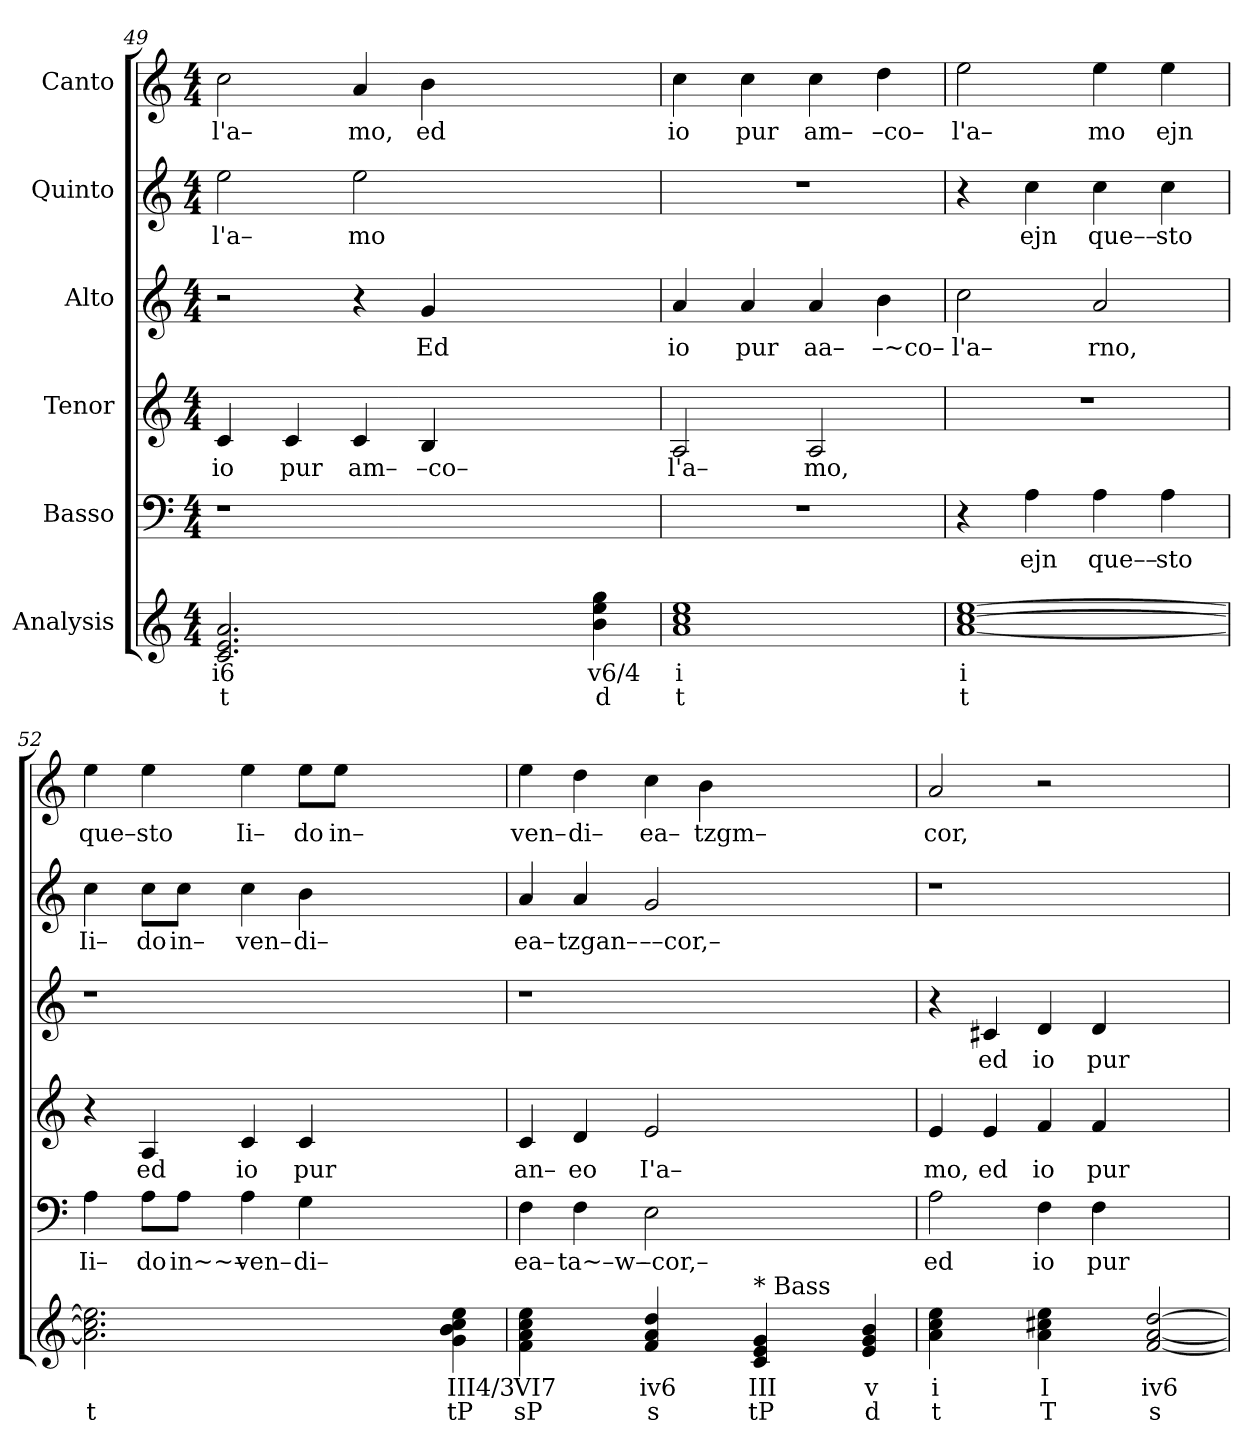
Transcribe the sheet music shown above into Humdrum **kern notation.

**kern	**text	**text	**kern	**text	**kern	**text	**kern	**text	**kern	**text	**kern	**text
*part6	*part6	*part6	*part5	*part5	*part4	*part4	*part3	*part3	*part2	*part2	*part1	*part1
*staff6	*staff6	*staff6	*staff5	*staff5	*staff4	*staff4	*staff3	*staff3	*staff2	*staff2	*staff1	*staff1
*I"Analysis	*	*	*I"Basso	*	*I"Tenor	*	*I"Alto	*	*I"Quinto	*	*I"Canto	*
*	*	*	*clefF4	*	*clefG2	*	*clefG2	*	*clefG2	*	*clefG2	*
*k[]	*	*	*k[]	*	*k[]	*	*k[]	*	*k[]	*	*k[]	*
*M4/4	*	*	*M4/4	*	*M4/4	*	*M4/4	*	*M4/4	*	*M4/4	*
=49	=49	=49	=49	=49	=49	=49	=49	=49	=49	=49	=49	=49
!	!	!	!	!	!	!LO:LY:b	!	!	!	!	!	!
!	!	!	!	!	!	!	!	!	!	!LO:LY:b	!	!
!	!	!	!	!	!	!	!	!	!	!	!	!LO:LY:b
2.c 2.e 2.a	i6	t	1r	.	4c/	io	2r	.	2ee\	l'a–	2cc\	l'a–
!	!	!	!	!	!	!LO:LY:b	!	!	!	!	!	!
.	.	.	.	.	4c/	pur	.	.	.	.	.	.
!	!	!	!	!	!	!LO:LY:b	!	!	!	!	!	!
!	!	!	!	!	!	!	!	!	!	!LO:LY:b	!	!
!	!	!	!	!	!	!	!	!	!	!	!	!LO:LY:b
.	.	.	.	.	4c/	am–	4r	.	2ee\	mo	4a/	mo,
!	!	!	!	!	!	!LO:LY:b	!	!	!	!	!	!
!	!	!	!	!	!	!	!	!LO:LY:b	!	!	!	!
!	!	!	!	!	!	!	!	!	!	!	!	!LO:LY:b
2.ryy	.	.	.	.	4B/	–co–	4g/	Ed	.	.	4b\	ed
.	.	.	2.ryy	.	2.ryy	.	2.ryy	.	2.ryy	.	2.ryy	.
4b 4ee 4gg	v6/4	d	.	.	.	.	.	.	.	.	.	.
=50	=50	=50	=50	=50	=50	=50	=50	=50	=50	=50	=50	=50
!	!	!	!	!	!	!LO:LY:b	!	!	!	!	!	!
!	!	!	!	!	!	!	!	!LO:LY:b	!	!	!	!
!	!	!	!	!	!	!	!	!	!	!	!	!LO:LY:b
1a 1cc 1ee	i	t	1r	.	2A/	l'a–	4a/	io	1r	.	4cc\	io
!	!	!	!	!	!	!	!	!LO:LY:b	!	!	!	!
!	!	!	!	!	!	!	!	!	!	!	!	!LO:LY:b
.	.	.	.	.	.	.	4a/	pur	.	.	4cc\	pur
!	!	!	!	!	!	!LO:LY:b	!	!	!	!	!	!
!	!	!	!	!	!	!	!	!LO:LY:b	!	!	!	!
!	!	!	!	!	!	!	!	!	!	!	!	!LO:LY:b
.	.	.	.	.	2A/	mo,	4a/	aa–	.	.	4cc\	am–
!	!	!	!	!	!	!	!	!LO:LY:b	!	!	!	!
!	!	!	!	!	!	!	!	!	!	!	!	!LO:LY:b
.	.	.	.	.	.	.	4b\	–~co–	.	.	4dd\	–co–
=51	=51	=51	=51	=51	=51	=51	=51	=51	=51	=51	=51	=51
!	!	!	!	!	!	!	!	!LO:LY:b	!	!	!	!
!	!	!	!	!	!	!	!	!	!	!	!	!LO:LY:b
[1a [1cc [1ee	i	t	4r	.	1r	.	2cc\	l'a–	4r	.	2ee\	l'a–
!	!	!	!	!LO:LY:b	!	!	!	!	!	!	!	!
!	!	!	!	!	!	!	!	!	!	!LO:LY:b	!	!
.	.	.	4A\	ejn	.	.	.	.	4cc\	ejn	.	.
!	!	!	!	!LO:LY:b	!	!	!	!	!	!	!	!
!	!	!	!	!	!	!	!	!LO:LY:b	!	!	!	!
!	!	!	!	!	!	!	!	!	!	!LO:LY:b	!	!
!	!	!	!	!	!	!	!	!	!	!	!	!LO:LY:b
.	.	.	4A\	que––	.	.	2a/	rno,	4cc\	que––	4ee\	mo
!	!	!	!	!LO:LY:b	!	!	!	!	!	!	!	!
!	!	!	!	!	!	!	!	!	!	!LO:LY:b	!	!
!	!	!	!	!	!	!	!	!	!	!	!	!LO:LY:b
.	.	.	4A\	sto	.	.	.	.	4cc\	sto	4ee\	ejn
=52	=52	=52	=52	=52	=52	=52	=52	=52	=52	=52	=52	=52
!	!	!	!	!LO:LY:b	!	!	!	!	!	!	!	!
!	!	!	!	!	!	!	!	!	!	!LO:LY:b	!	!
!	!	!	!	!	!	!	!	!	!	!	!	!LO:LY:b
2.a] 2.cc] 2.ee]	.	t	4A\	Ii–	4r	.	1r	.	4cc\	Ii–	4ee\	que–
!	!	!	!	!LO:LY:b	!	!	!	!	!	!	!	!
!	!	!	!	!	!	!LO:LY:b	!	!	!	!	!	!
!	!	!	!	!	!	!	!	!	!	!LO:LY:b	!	!
!	!	!	!	!	!	!	!	!	!	!	!	!LO:LY:b
.	.	.	8A\L	do	4A/	ed	.	.	8cc\L	do	4ee\	sto
!	!	!	!	!LO:LY:b	!	!	!	!	!	!	!	!
!	!	!	!	!	!	!	!	!	!	!LO:LY:b	!	!
.	.	.	8A\J	in~~–	.	.	.	.	8cc\J	in–	.	.
!	!	!	!	!LO:LY:b	!	!	!	!	!	!	!	!
!	!	!	!	!	!	!LO:LY:b	!	!	!	!	!	!
!	!	!	!	!	!	!	!	!	!	!LO:LY:b	!	!
!	!	!	!	!	!	!	!	!	!	!	!	!LO:LY:b
.	.	.	4A\	ven–	4c/	io	.	.	4cc\	ven–	4ee\	Ii–
!	!	!	!	!LO:LY:b	!	!	!	!	!	!	!	!
!	!	!	!	!	!	!LO:LY:b	!	!	!	!	!	!
!	!	!	!	!	!	!	!	!	!	!LO:LY:b	!	!
!	!	!	!	!	!	!	!	!	!	!	!	!LO:LY:b
2.ryy	.	.	4G\	di–	4c/	pur	.	.	4b\	di–	8ee\L	do
!	!	!	!	!	!	!	!	!	!	!	!	!LO:LY:b
.	.	.	.	.	.	.	.	.	.	.	8ee\J	in–
.	.	.	2.ryy	.	2.ryy	.	2.ryy	.	2.ryy	.	2.ryy	.
4g 4b 4cc 4ee	III4/3	tP	.	.	.	.	.	.	.	.	.	.
=53	=53	=53	=53	=53	=53	=53	=53	=53	=53	=53	=53	=53
!	!	!	!	!LO:LY:b	!	!	!	!	!	!	!	!
!	!	!	!	!	!	!LO:LY:b	!	!	!	!	!	!
!	!	!	!	!	!	!	!	!	!	!LO:LY:b	!	!
!	!	!	!	!	!	!	!	!	!	!	!	!LO:LY:b
4f 4a 4cc 4ee	VI7	sP	4F\	ea–	4c/	an–	1r	.	4a/	ea–	4ee\	ven–
!	!	!	!	!LO:LY:b	!	!	!	!	!	!	!	!
!	!	!	!	!	!	!LO:LY:b	!	!	!	!	!	!
!	!	!	!	!	!	!	!	!	!	!LO:LY:b	!	!
!	!	!	!	!	!	!	!	!	!	!	!	!LO:LY:b
4ryy	.	.	4F\	ta~–w–	4d/	eo	.	.	4a/	tzgan–	4dd\	di–
!	!	!	!	!LO:LY:b	!	!	!	!	!	!	!	!
!	!	!	!	!	!	!LO:LY:b	!	!	!	!	!	!
!	!	!	!	!	!	!	!	!	!	!LO:LY:b	!	!
!	!	!	!	!	!	!	!	!	!	!	!	!LO:LY:b
4f 4a 4dd	iv6	s	2E\	–cor,–	2e/	I'a–	.	.	2g/	––cor,–	4cc\	ea–
!	!	!	!	!	!	!	!	!	!	!	!	!LO:LY:b
4ryy	.	.	.	.	.	.	.	.	.	.	4b\	tzgm–
!LO:TX:a:t=* Bass	!	!	!	!	!	!	!	!	!	!	!	!
4c 4e 4g	III	tP	2.ryy	.	2.ryy	.	2.ryy	.	2.ryy	.	2.ryy	.
4ryy	.	.	.	.	.	.	.	.	.	.	.	.
4e 4g 4b	v	d	.	.	.	.	.	.	.	.	.	.
=54	=54	=54	=54	=54	=54	=54	=54	=54	=54	=54	=54	=54
!	!	!	!	!LO:LY:b	!	!	!	!	!	!	!	!
!	!	!	!	!	!	!LO:LY:b	!	!	!	!	!	!
!	!	!	!	!	!	!	!	!	!	!	!	!LO:LY:b
4a 4cc 4ee	i	t	2A\	ed	4e/	mo,	4r	.	1r	.	2a/	cor,
!	!	!	!	!	!	!LO:LY:b	!	!	!	!	!	!
!	!	!	!	!	!	!	!	!LO:LY:b	!	!	!	!
4ryy	.	.	.	.	4e/	ed	4c#X/	ed	.	.	.	.
!	!	!	!	!LO:LY:b	!	!	!	!	!	!	!	!
!	!	!	!	!	!	!LO:LY:b	!	!	!	!	!	!
!	!	!	!	!	!	!	!	!LO:LY:b	!	!	!	!
4a 4cc#X 4ee	I	T	4F\	io	4f/	io	4d/	io	.	.	2r	.
!	!	!	!	!LO:LY:b	!	!	!	!	!	!	!	!
!	!	!	!	!	!	!LO:LY:b	!	!	!	!	!	!
!	!	!	!	!	!	!	!	!LO:LY:b	!	!	!	!
4ryy	.	.	4F\	pur	4f/	pur	4d/	pur	.	.	.	.
[2f [2a [2dd	iv6	s	2ryy	.	2ryy	.	2ryy	.	2ryy	.	2ryy	.
=	=	=	=	=	=	=	=	=	=	=	=	=
*-	*-	*-	*-	*-	*-	*-	*-	*-	*-	*-	*-	*-
